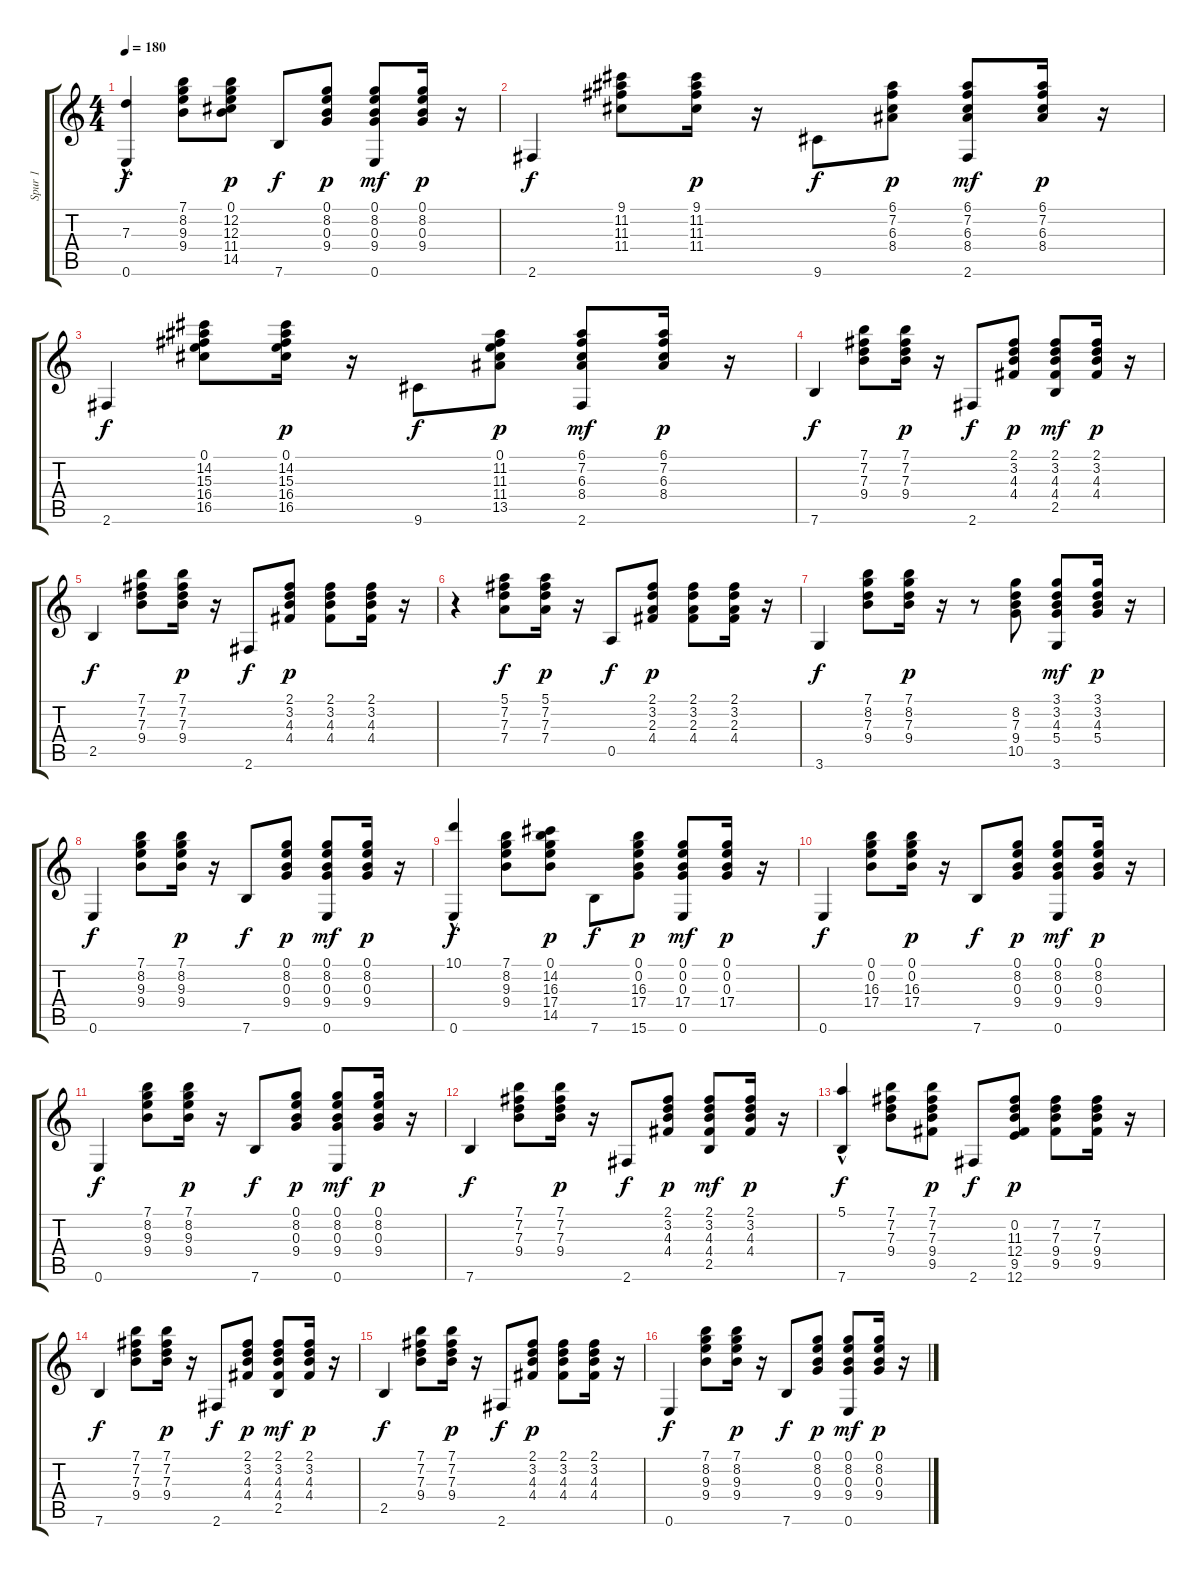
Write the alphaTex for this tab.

\track ("Spur 1" "Spur 1") {instrument acousticguitarsteel}
\staff {score tabs}
\tuning (E4 B3 G3 D3 A2 E2) {hide}
\ts (4 4)
\tempo 180
\clef g2
\ks c
(7.3{hac} 0.6).4{dy f} (7.1 8.2 9.3 9.4).8 (0.1 12.2 12.3 11.4 14.5).8{dy p} 7.6.8{dy f} (0.1 8.2 0.3 9.4).8{dy p} (0.1 8.2 0.3 9.4 0.6).8{dy mf} (0.1 8.2 0.3 9.4).16{dy p} r.16 |
2.6.4{dy f} (9.1 11.2 11.3 11.4).8 (9.1 11.2 11.3 11.4).16{dy p} r.16 9.6.8{dy f} (6.1 7.2 6.3 8.4).8{dy p} (6.1 7.2 6.3 8.4 2.6).8{dy mf} (6.1 7.2 6.3 8.4).16{dy p} r.16 |
2.6.4{dy f} (0.1 14.2 15.3 16.4 16.5).8 (0.1 14.2 15.3 16.4 16.5).16{dy p} r.16 9.6.8{dy f} (0.1 11.2 11.3 11.4 13.5).8{dy p} (6.1 7.2 6.3 8.4 2.6).8{dy mf} (6.1 7.2 6.3 8.4).16{dy p} r.16 |
7.6.4{dy f} (7.1 7.2 7.3 9.4).8 (7.1 7.2 7.3 9.4).16{dy p} r.16 2.6.8{dy f} (2.1 3.2 4.3 4.4).8{dy p} (2.1 3.2 4.3 4.4 2.5).8{dy mf} (2.1 3.2 4.3 4.4).16{dy p} r.16 |
2.5.4{dy f} (7.1 7.2 7.3 9.4).8 (7.1 7.2 7.3 9.4).16{dy p} r.16 2.6.8{dy f} (2.1 3.2 4.3 4.4).8{dy p} (2.1 3.2 4.3 4.4).8 (2.1 3.2 4.3 4.4).16 r.16 |
r.4 (5.1 7.2 7.3 7.4).8{dy f} (5.1 7.2 7.3 7.4).16{dy p} r.16 0.5.8{dy f} (2.1 3.2 2.3 4.4).8{dy p} (2.1 3.2 2.3 4.4).8 (2.1 3.2 2.3 4.4).16 r.16 |
3.6.4{dy f} (7.1 8.2 7.3 9.4).8 (7.1 8.2 7.3 9.4).16{dy p} r.16 r.8 (8.2 7.3 9.4 10.5).8 (3.1 3.2 4.3 5.4 3.6).8{dy mf} (3.1 3.2 4.3 5.4).16{dy p} r.16 |
0.6.4{dy f} (7.1 8.2 9.3 9.4).8 (7.1 8.2 9.3 9.4).16{dy p} r.16 7.6.8{dy f} (0.1 8.2 0.3 9.4).8{dy p} (0.1 8.2 0.3 9.4 0.6).8{dy mf} (0.1 8.2 0.3 9.4).16{dy p} r.16 |
(10.1{hac} 0.6).4{dy f} (7.1 8.2 9.3 9.4).8 (0.1 14.2 16.3 17.4 14.5).8{dy p} 7.6.8{dy f} (0.1 0.2 16.3 17.4 15.6).8{dy p} (0.1 0.2 0.3 17.4 0.6).8{dy mf} (0.1 0.2 0.3 17.4).16{dy p} r.16 |
0.6.4{dy f} (0.1 0.2 16.3 17.4).8 (0.1 0.2 16.3 17.4).16{dy p} r.16 7.6.8{dy f} (0.1 8.2 0.3 9.4).8{dy p} (0.1 8.2 0.3 9.4 0.6).8{dy mf} (0.1 8.2 0.3 9.4).16{dy p} r.16 |
0.6.4{dy f} (7.1 8.2 9.3 9.4).8 (7.1 8.2 9.3 9.4).16{dy p} r.16 7.6.8{dy f} (0.1 8.2 0.3 9.4).8{dy p} (0.1 8.2 0.3 9.4 0.6).8{dy mf} (0.1 8.2 0.3 9.4).16{dy p} r.16 |
7.6.4{dy f} (7.1 7.2 7.3 9.4).8 (7.1 7.2 7.3 9.4).16{dy p} r.16 2.6.8{dy f} (2.1 3.2 4.3 4.4).8{dy p} (2.1 3.2 4.3 4.4 2.5).8{dy mf} (2.1 3.2 4.3 4.4).16{dy p} r.16 |
(5.1{hac} 7.6).4{dy f} (7.1 7.2 7.3 9.4).8 (7.1 7.2 7.3 9.4 9.5).8{dy p} 2.6.8{dy f} (0.2 11.3 12.4 9.5 12.6).8{dy p} (7.2 7.3 9.4 9.5).8 (7.2 7.3 9.4 9.5).16 r.16 |
7.6.4{dy f} (7.1 7.2 7.3 9.4).8 (7.1 7.2 7.3 9.4).16{dy p} r.16 2.6.8{dy f} (2.1 3.2 4.3 4.4).8{dy p} (2.1 3.2 4.3 4.4 2.5).8{dy mf} (2.1 3.2 4.3 4.4).16{dy p} r.16 |
2.5.4{dy f} (7.1 7.2 7.3 9.4).8 (7.1 7.2 7.3 9.4).16{dy p} r.16 2.6.8{dy f} (2.1 3.2 4.3 4.4).8{dy p} (2.1 3.2 4.3 4.4).8 (2.1 3.2 4.3 4.4).16 r.16 |
0.6.4{dy f} (7.1 8.2 9.3 9.4).8 (7.1 8.2 9.3 9.4).16{dy p} r.16 7.6.8{dy f} (0.1 8.2 0.3 9.4).8{dy p} (0.1 8.2 0.3 9.4 0.6).8{dy mf} (0.1 8.2 0.3 9.4).16{dy p} r.16
